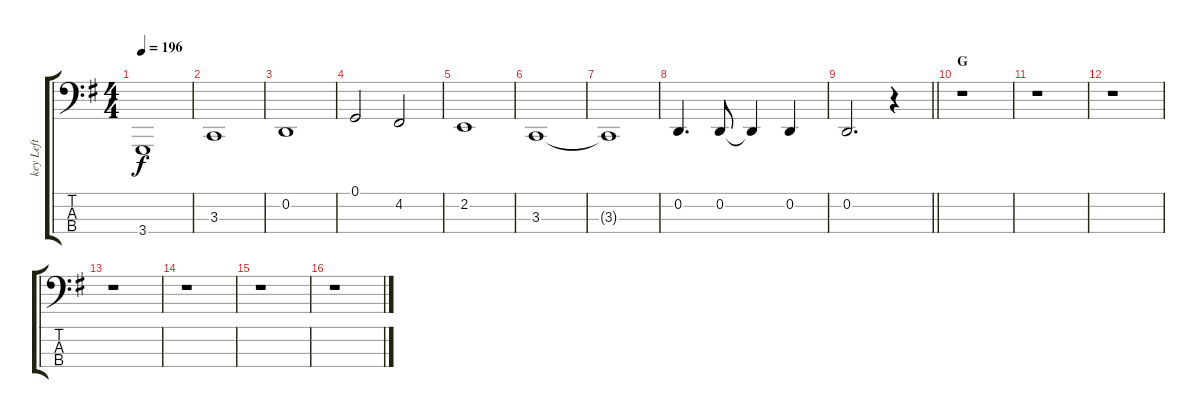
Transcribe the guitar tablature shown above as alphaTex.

\track ("key Left" "key Left") {instrument acousticgrandpiano}
\staff {score tabs}
\tuning (G2 D2 A1 E1) {hide}
\ts (4 4)
\tempo 196
\clef f4
\ks g
3.4{t}.1{dy f} |
3.3.1 |
0.2.1 |
0.1.2 4.2.2 |
2.2.1 |
3.3.1 |
3.3{t}.1 |
0.2.4{d} 0.2.8 0.2{t}.4 0.2.4 |
\barLineRight lightlight
0.2.2{d} r.4 |
\section ("" "G")
r.1 |
r.1 |
r.1 |
r.1 |
r.1 |
r.1 |
r.1
